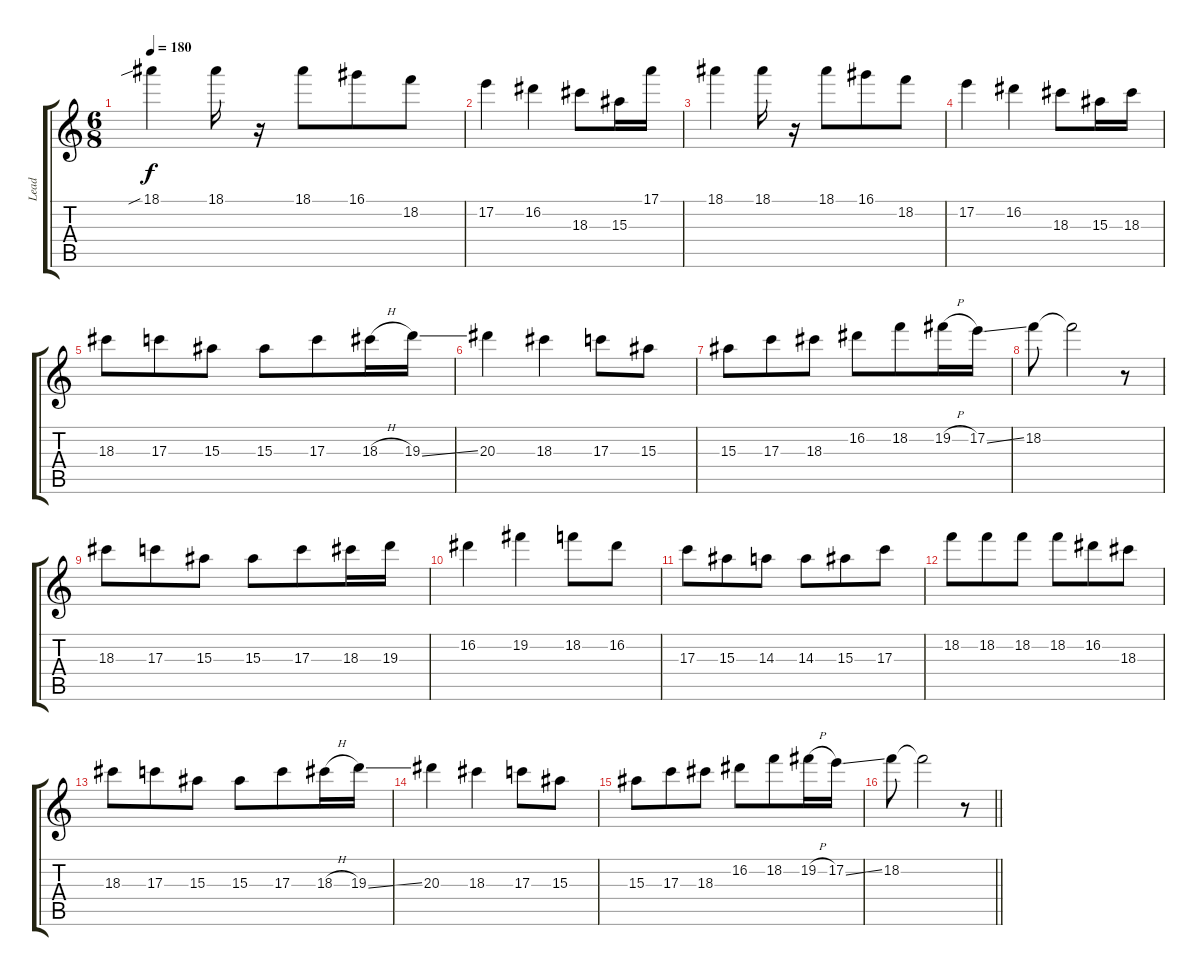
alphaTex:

\track ("Lead" "Lead") {instrument distortionguitar}
\staff {score tabs}
\tuning (E4 B3 G3 D3 A2 E2) {hide}
\ts (6 8)
\tempo 180
\clef g2
\ks c
18.1{sib}.4{dy f} 18.1.16 r.16 18.1.8 16.1.8 18.2.8 |
17.2.4 16.2.4 18.3.8 15.3.16 17.1.16 |
18.1.4 18.1.16 r.16 18.1.8 16.1.8 18.2.8 |
17.2.4 16.2.4 18.3.8 15.3.16 18.3.16 |
18.3.8 17.3.8 15.3.8 15.3.8 17.3.8 18.3{h}.16 19.3{ss}.16 |
20.3.4 18.3.4 17.3.8 15.3.8 |
15.3.8 17.3.8 18.3.8 16.2.8 18.2.8 19.2{h}.16 17.2{ss}.16 |
18.2.8 18.2{t}.2 r.8 |
18.3.8 17.3.8 15.3.8 15.3.8 17.3.8 18.3.16 19.3.16 |
16.2.4 19.2.4 18.2.8 16.2.8 |
17.3.8 15.3.8 14.3.8 14.3.8 15.3.8 17.3.8 |
18.2.8 18.2.8 18.2.8 18.2.8 16.2.8 18.3.8 |
18.3.8 17.3.8 15.3.8 15.3.8 17.3.8 18.3{h}.16 19.3{ss}.16 |
20.3.4 18.3.4 17.3.8 15.3.8 |
15.3.8 17.3.8 18.3.8 16.2.8 18.2.8 19.2{h}.16 17.2{ss}.16 |
\barLineRight lightlight
18.2.8 18.2{t}.2 r.8
